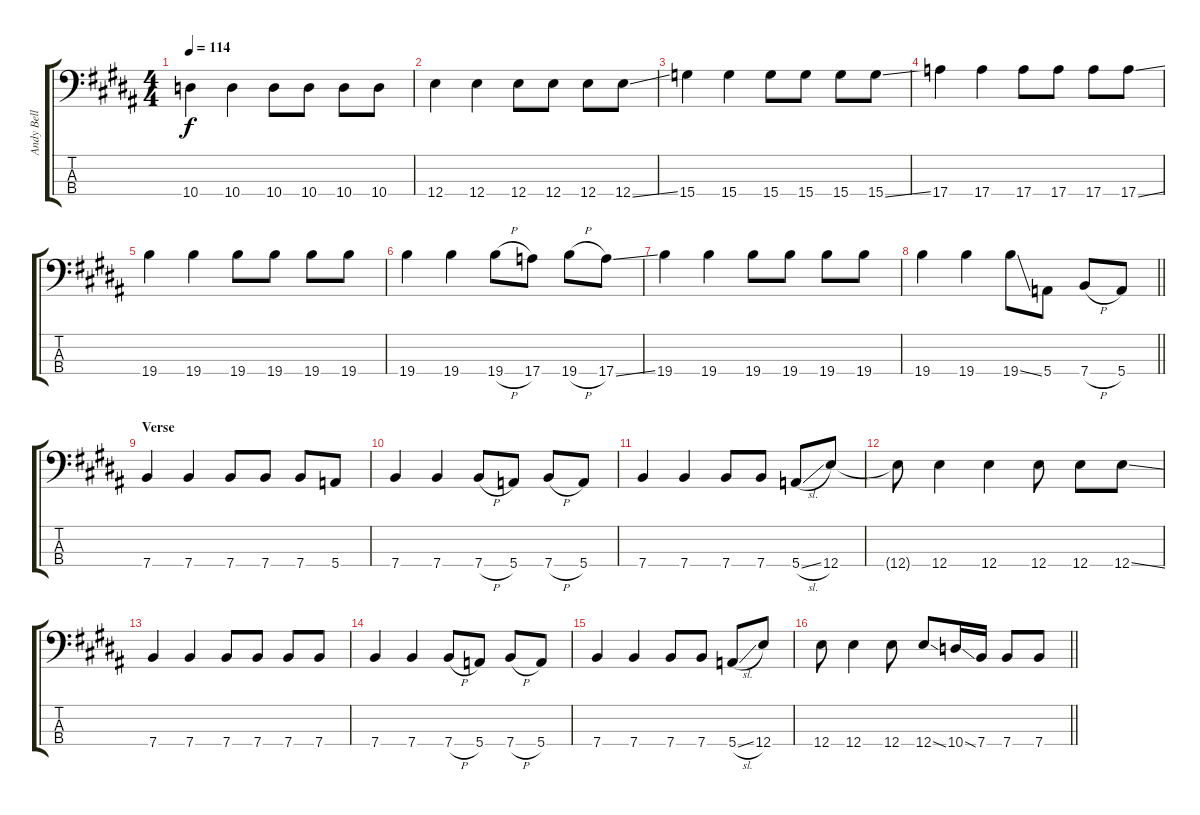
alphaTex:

\track ("Andy Bell" "Andy Bell") {instrument electricbassfinger}
\staff {score tabs}
\tuning (G2 D2 A1 E1) {hide}
\ts (4 4)
\tempo 114
\clef f4
\ks b
10.4.4{dy f} 10.4.4 10.4.8 10.4.8 10.4.8 10.4.8 |
12.4.4 12.4.4 12.4.8 12.4.8 12.4.8 12.4{ss}.8 |
15.4.4 15.4.4 15.4.8 15.4.8 15.4.8 15.4{ss}.8 |
17.4.4 17.4.4 17.4.8 17.4.8 17.4.8 17.4{ss}.8 |
19.4.4 19.4.4 19.4.8 19.4.8 19.4.8 19.4.8 |
19.4.4 19.4.4 19.4{h}.8 17.4.8 19.4{h}.8 17.4{ss}.8 |
19.4.4 19.4.4 19.4.8 19.4.8 19.4.8 19.4.8 |
\barLineRight lightlight
19.4.4 19.4.4 19.4{ss}.8 5.4.8 7.4{h}.8 5.4.8 |
\section ("" "Verse ")
7.4.4 7.4.4 7.4.8 7.4.8 7.4.8 5.4.8 |
7.4.4 7.4.4 7.4{h}.8 5.4.8 7.4{h}.8 5.4.8 |
7.4.4 7.4.4 7.4.8 7.4.8 5.4{sl}.8 12.4.8 |
12.4{t}.8 12.4.4 12.4.4 12.4.8 12.4.8 12.4{ss}.8 |
7.4.4 7.4.4 7.4.8 7.4.8 7.4.8 7.4.8 |
7.4.4 7.4.4 7.4{h}.8 5.4.8 7.4{h}.8 5.4.8 |
7.4.4 7.4.4 7.4.8 7.4.8 5.4{sl}.8 12.4.8 |
\barLineRight lightlight
12.4.8 12.4.4 12.4.8 12.4{ss}.8 10.4{ss}.16 7.4.16 7.4.8 7.4{ss}.8
